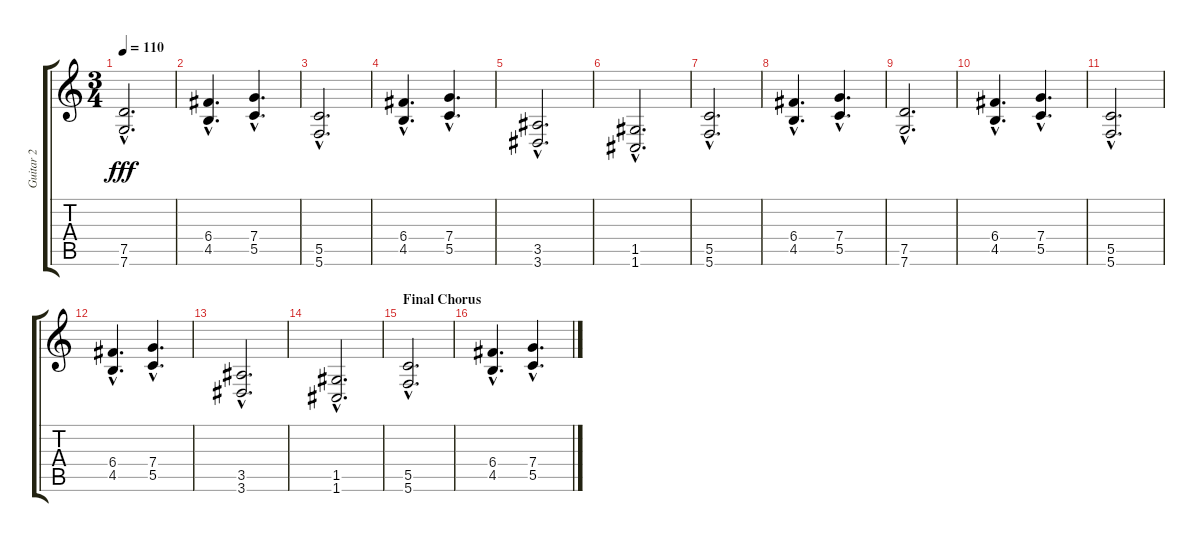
\track ("Guitar 2" "Guitar 2") {instrument distortionguitar}
\staff {score tabs}
\tuning (D4 A3 F3 C3 G2 C2) {hide}
\ts (3 4)
\tempo 110
\clef g2
\ks c
(7.5{hac} 7.6{hac}).2{d dy fff} |
(6.4{hac} 4.5{hac}).4{d} (7.4{hac} 5.5{hac}).4{d} |
(5.5{hac} 5.6{hac}).2{d} |
(6.4{hac} 4.5{hac}).4{d} (7.4{hac} 5.5{hac}).4{d} |
(3.5{hac} 3.6{hac}).2{d} |
(1.5{hac} 1.6{hac}).2{d} |
(5.5{hac} 5.6{hac}).2{d} |
(6.4{hac} 4.5{hac}).4{d} (7.4{hac} 5.5{hac}).4{d} |
(7.5{hac} 7.6{hac}).2{d} |
(6.4{hac} 4.5{hac}).4{d} (7.4{hac} 5.5{hac}).4{d} |
(5.5{hac} 5.6{hac}).2{d} |
(6.4{hac} 4.5{hac}).4{d} (7.4{hac} 5.5{hac}).4{d} |
(3.5{hac} 3.6{hac}).2{d} |
(1.5{hac} 1.6{hac}).2{d} |
\section ("" "Final Chorus")
(5.5{hac} 5.6{hac}).2{d} |
(6.4{hac} 4.5{hac}).4{d} (7.4{hac} 5.5{hac}).4{d}
